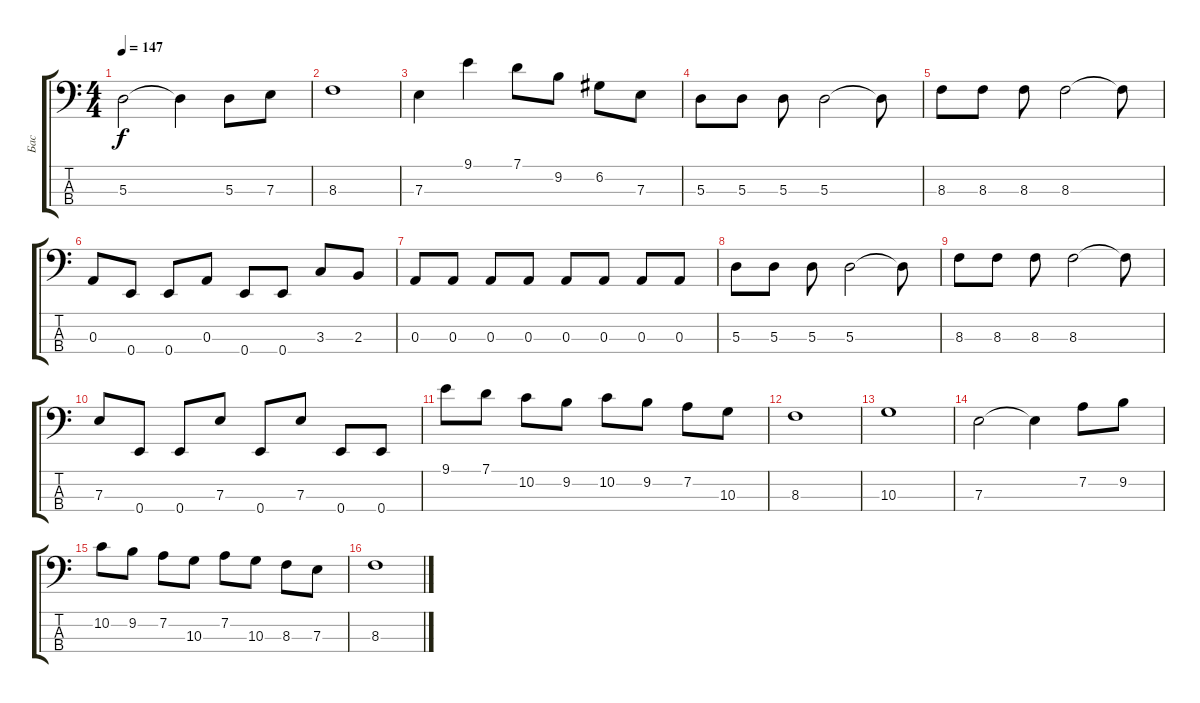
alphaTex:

\track ("Бас" "Бас") {instrument electricbassfinger}
\staff {score tabs}
\tuning (G2 D2 A1 E1) {hide}
\ts (4 4)
\tempo 147
\clef f4
\ks c
5.3.2{dy f} 5.3{t}.4 5.3.8 7.3.8 |
8.3.1 |
7.3.4 9.1.4 7.1.8 9.2.8 6.2.8 7.3.8 |
5.3.8 5.3.8 5.3.8 5.3.2 5.3{t}.8 |
8.3.8 8.3.8 8.3.8 8.3.2 8.3{t}.8 |
0.3.8 0.4.8 0.4.8 0.3.8 0.4.8 0.4.8 3.3.8 2.3.8 |
0.3.8 0.3.8 0.3.8 0.3.8 0.3.8 0.3.8 0.3.8 0.3.8 |
5.3.8 5.3.8 5.3.8 5.3.2 5.3{t}.8 |
8.3.8 8.3.8 8.3.8 8.3.2 8.3{t}.8 |
7.3.8 0.4.8 0.4.8 7.3.8 0.4.8 7.3.8 0.4.8 0.4.8 |
9.1.8 7.1.8 10.2.8 9.2.8 10.2.8 9.2.8 7.2.8 10.3.8 |
8.3.1 |
10.3.1 |
7.3.2 7.3{t}.4 7.2.8 9.2.8 |
10.2.8 9.2.8 7.2.8 10.3.8 7.2.8 10.3.8 8.3.8 7.3.8 |
8.3.1
